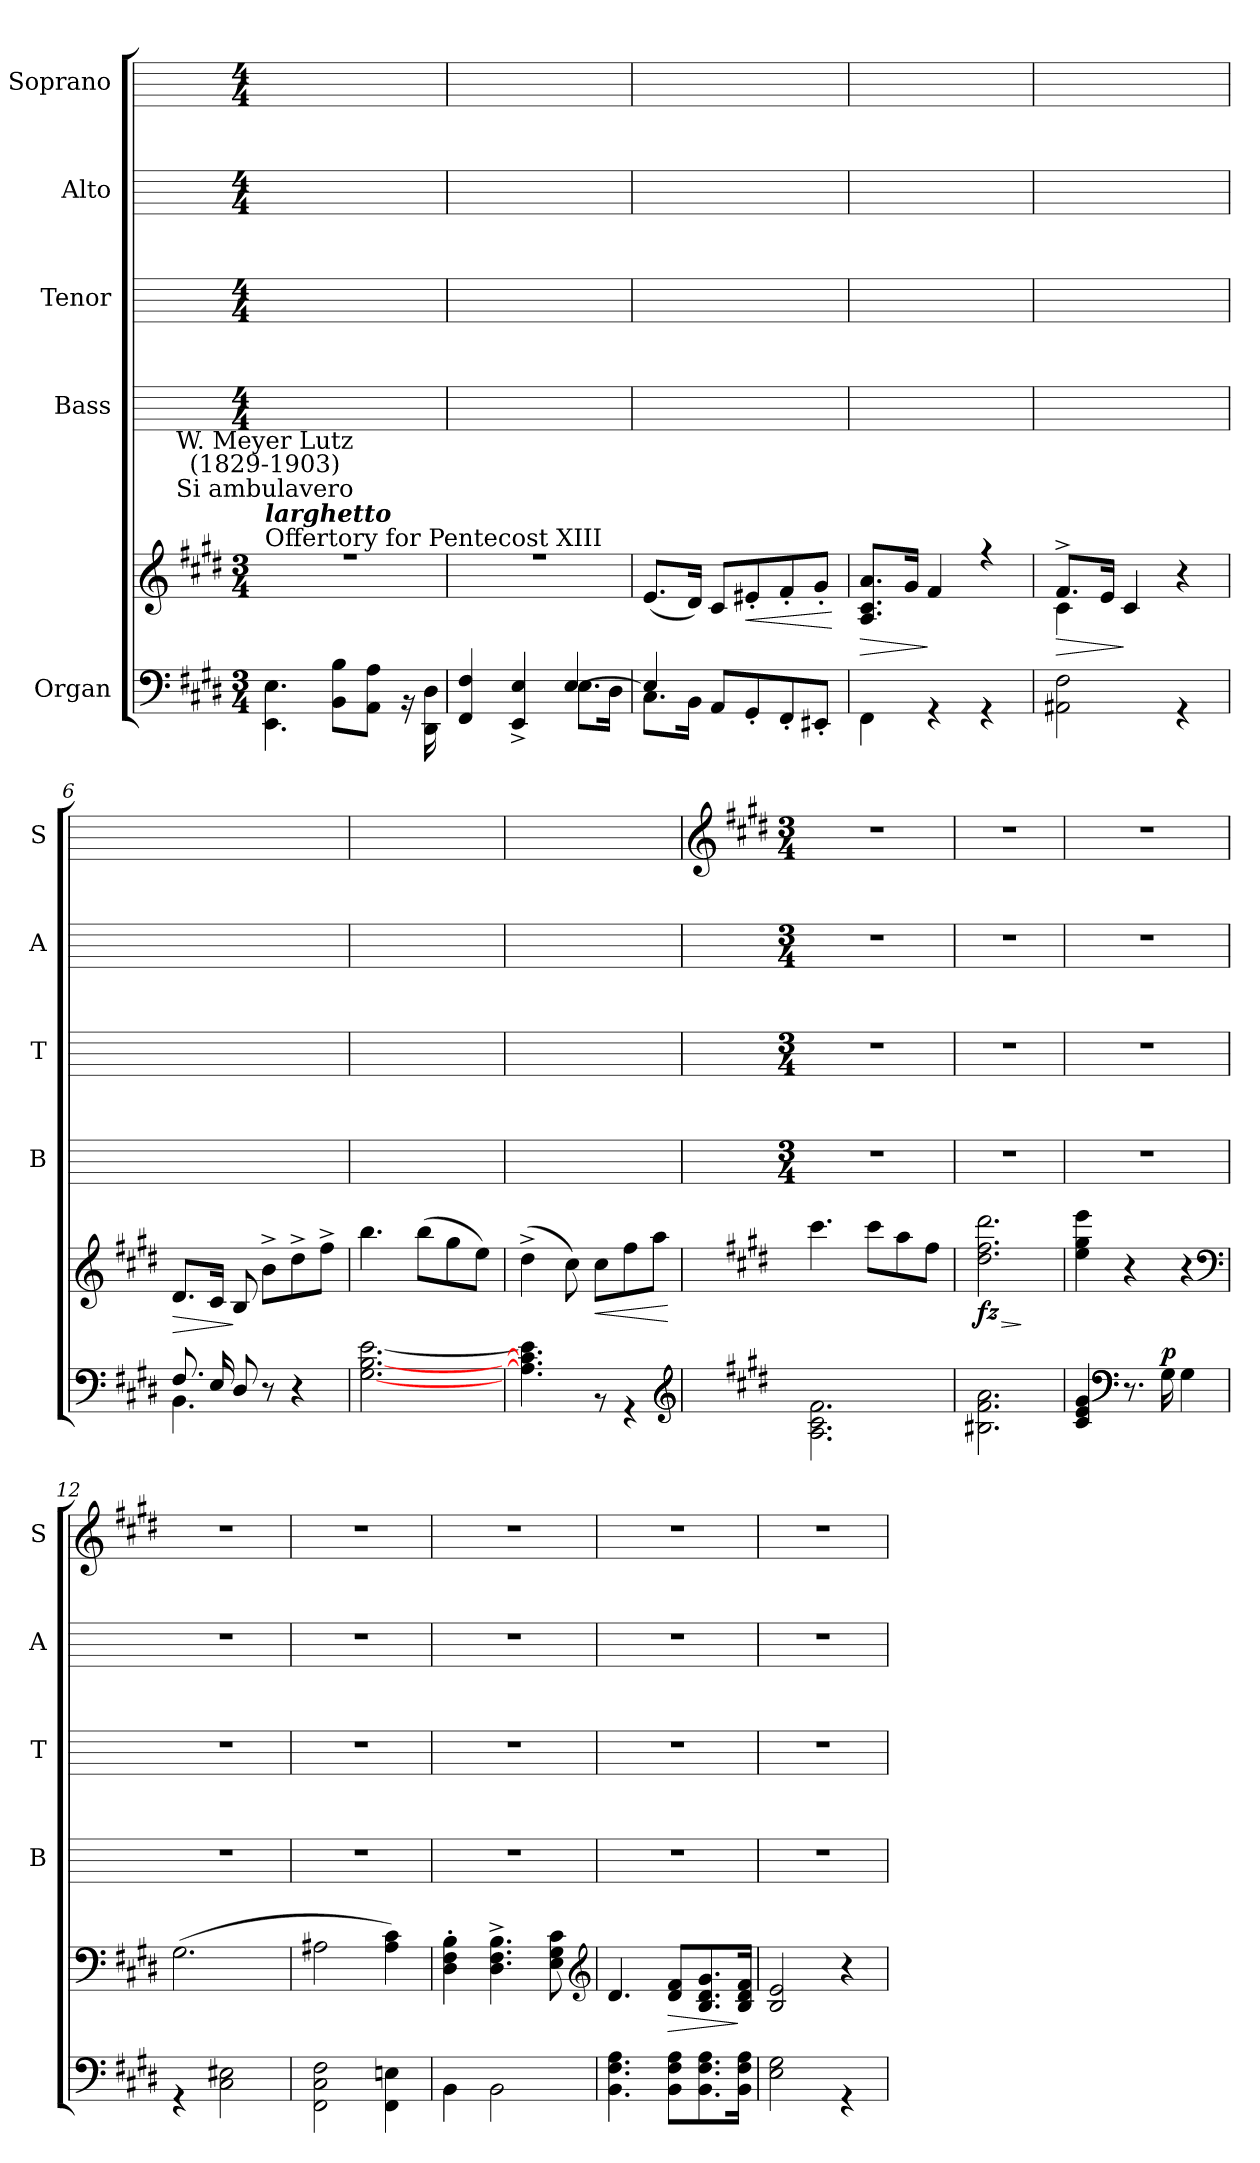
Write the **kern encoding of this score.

**kern	**kern	**dynam	**kern	**kern	**kern	**kern
*part5	*part5	*part5	*part4	*part3	*part2	*part1
*staff6	*staff5	*staff5/6	*staff4	*staff3	*staff2	*staff1
*I"Organ	*	*	*I"Bass	*I"Tenor	*I"Alto	*I"Soprano
*	*	*	*I'B	*I'T	*I'A	*I'S
*clefF4	*clefG2	*	*	*	*	*
*k[f#c#g#d#]	*k[f#c#g#d#]	*	*	*	*	*
*E:	*E:	*	*	*	*	*
*M3/4	*M3/4	*	*M4/4	*M4/4	*M4/4	*M4/4
=1	=1	=1	=1	=1	=1	=1
*	*^	*	*	*	*	*
!	!LO:TX:a:t=Offertory for Pentecost XIII	!	!	!	!	!	!
!	!LO:TX:a:Bi:t=larghetto	!	!	!	!	!	!
!	!LO:TX:a:cj:t=Si ambulavero	!	!	!	!	!	!
!	!LO:TX:a:cj:t=W. Meyer Lutz\n(1829-1903)	!	!	!	!	!	!
!LO:N:vis=1	!LO:N:vis=1	!LO:N:vis=1	!	!	!	!	!
*^	*	*	*	*	*	*	*
2.ryy	4.EE 4.E	2.r	2.ryy	.	2.r	2.r	2.r	2.r
.	8BB 8BL	.	.	.	.	.	.	.
.	8AA 8AJ	.	.	.	.	.	.	.
.	16r	.	.	.	.	.	.	.
.	16DD# 16D#	.	.	.	.	.	.	.
=2	=2	=2	=2	=2	=2	=2	=2	=2
!	!	!LO:N:vis=1	!LO:N:vis=1	!	!	!	!	!
2ryy	4FF# 4F#	2.r	2.ryy	.	2.r	2.r	2.r	2.r
.	4EE^ 4E^	.	.	.	.	.	.	.
[4E/	8.EL	.	.	.	.	.	.	.
.	16D#J	.	.	.	.	.	.	.
=3	=3	=3	=3	=3	=3	=3	=3	=3
!	!	!	!LO:N:vis=1	!	!	!	!	!
4E/]	8.C#\L	(>8.e/L	2.ryy	.	2.r	2.r	2.r	2.r
.	16BB\J	16d#/J)	.	.	.	.	.	.
2ryy	8AAL	8c#/L	.	.	.	.	.	.
!	!	!	!	!LO:HP:b	!	!	!	!
.	8GG#'	8e#X'/	.	<	.	.	.	.
.	8FF#'	8f#'/	.	.	.	.	.	.
.	8EE#X'J	8g#'/J	.	.	.	.	.	.
*v	*v	*	*	*	*	*	*	*
*	*v	*v	*	*	*	*	*
.	.	[	.	.	.	.
=4	=4	=4	=4	=4	=4	=4
*	*^	*	*	*	*	*
!LO:N:vis=1	!	!LO:N:vis=1	!LO:HP:b	!	!	!	!
*^	*	*	*	*	*	*	*
2.ryy	4FF#	8.A/ 8.c#/ 8.a/L	2.ryy	>	2.r	2.r	2.r	2.r
.	.	16g#/J	.	.	.	.	.	.
.	4r	4f#/	.	]	.	.	.	.
.	4r	4r	.	.	.	.	.	.
=5	=5	=5	=5	=5	=5	=5	=5	=5
!	!	!	!	!LO:HP:b	!	!	!	!
2.ryy	2AA#X 2F#	8.f#^/L	4c#\	>	2.r	2.r	2.r	2.r
.	.	16e/J	.	.	.	.	.	.
.	.	4c#/	2ryy	]	.	.	.	.
.	4r	4r	.	.	.	.	.	.
*	*	*v	*v	*	*	*	*	*
=6	=6	=6	=6	=6	=6	=6	=6
!	!	!	!LO:HP:b	!	!	!	!
8.F#/L	4.BB\	8.d#/L	>	2.r	2.r	2.r	2.r
16E/L	.	16c#/J	.	.	.	.	.
8D#/J	.	8B/	]	.	.	.	.
8ryy	8r	8b^\L	.	.	.	.	.
4ryy	4r	8dd#^\	.	.	.	.	.
.	.	8ff#^\J	.	.	.	.	.
=7	=7	=7	=7	=7	=7	=7	=7
!LO:N:vis=1	!	!	!	!	!	!	!
2.ryy	[2.G# [2.B [2.e	4.bb\	.	2.r	2.r	2.r	2.r
.	.	(>8bb\L	.	.	.	.	.
.	.	8gg#\	.	.	.	.	.
.	.	8ee\J)	.	.	.	.	.
=8	=8	=8	=8	=8	=8	=8	=8
!LO:N:vis=1	!	!	!	!	!	!	!
2.ryy	4.A] 4.c#] 4.e]	(>4dd#^\	.	2.r	2.r	2.r	2.r
.	.	8cc#\)	.	.	.	.	.
!	!	!	!LO:HP:b	!	!	!	!
.	8r	8cc#\L	<	.	.	.	.
.	4r	8ff#\	.	.	.	.	.
.	.	8aa\J	.	.	.	.	.
*v	*v	*	*	*	*	*	*
*clefG2	*	*	*	*	*	*
.	.	[	.	.	.	.
!!LO:LB:g=z
=9	=9	=9	=9	=9	=9	=9
*	*	*	*	*	*	*clefG2
*	*	*	*	*	*	*k[f#c#g#d#]
*	*	*	*	*	*	*E:
*	*	*	*M3/4	*M3/4	*M3/4	*M3/4
!LO:N:vis=1	!	!	!	!	!	!LO:N:vis=1
*^	*	*	*	*	*	*
2.ryy	2.A 2.c# 2.f#	4.ccc#	.	2.r	2.r	2.r	2.r
.	.	8ccc#L	.	.	.	.	.
.	.	8aa	.	.	.	.	.
.	.	8ff#J	.	.	.	.	.
=10	=10	=10	=10	=10	=10	=10	=10
!LO:N:vis=1	!	!	!LO:HP:b	!	!	!	!LO:N:vis=1
!	!	!	!LO:DY:n=1:b	!	!	!	!
2.ryy	2.B#X 2.f# 2.a	2.dd# 2.ff# 2.ddd#	> fz	2.r	2.r	2.r	2.r
*v	*v	*	*	*	*	*	*
.	.	]	.	.	.	.
=11	=11	=11	=11	=11	=11	=11
*^	*	*	*	*	*	*
!	!	!	!	!	!	!	!LO:N:vis=1
4ryy	4c# 4e 4g#	4ee 4gg# 4eee	.	2.r	2.r	2.r	2.r
*clefF4	*	*	*	*	*	*	*
2ryy	8.r	4r	.	.	.	.	.
!	!	!	!LO:DY:a=2	!	!	!	!
.	16G#	.	p	.	.	.	.
.	4G#	4r	.	.	.	.	.
*	*	*clefF4	*	*	*	*	*
=12	=12	=12	=12	=12	=12	=12	=12
!LO:N:vis=1	!	!	!	!	!	!	!LO:N:vis=1
2.ryy	4r	(>2.G#	.	2.r	2.r	2.r	2.r
.	2C# 2E#X	.	.	.	.	.	.
=13	=13	=13	=13	=13	=13	=13	=13
!LO:N:vis=1	!	!	!	!	!	!	!LO:N:vis=1
2.ryy	2FF# 2C# 2F#	2A#X	.	2.r	2.r	2.r	2.r
.	4FF# 4En	4A# 4c#)	.	.	.	.	.
=14	=14	=14	=14	=14	=14	=14	=14
!LO:N:vis=1	!	!	!	!	!	!	!LO:N:vis=1
2.ryy	4BB	4D#' 4F#' 4B'	.	2.r	2.r	2.r	2.r
.	2BB	4.D#^ 4.F#^ 4.B^	.	.	.	.	.
.	.	8E 8G# 8c#	.	.	.	.	.
*	*	*clefG2	*	*	*	*	*
=15	=15	=15	=15	=15	=15	=15	=15
!LO:N:vis=1	!	!	!	!	!	!	!LO:N:vis=1
2.ryy	4.BB 4.F# 4.A	4.d#	.	2.r	2.r	2.r	2.r
!	!	!	!LO:HP:b	!	!	!	!
.	8BB 8F# 8AL	8d# 8f#L	>	.	.	.	.
.	8.BB 8.F# 8.A	8.B 8.d# 8.g#	.	.	.	.	.
.	16BB 16F# 16AJ	16B 16d# 16f#J	]	.	.	.	.
=16	=16	=16	=16	=16	=16	=16	=16
!LO:N:vis=1	!	!	!	!	!	!	!LO:N:vis=1
2.ryy	2E 2G#	2B 2e	.	2.r	2.r	2.r	2.r
.	4r	4r	.	.	.	.	.
*v	*v	*	*	*	*	*	*
=	=	=	=	=	=	=
*-	*-	*-	*-	*-	*-	*-
